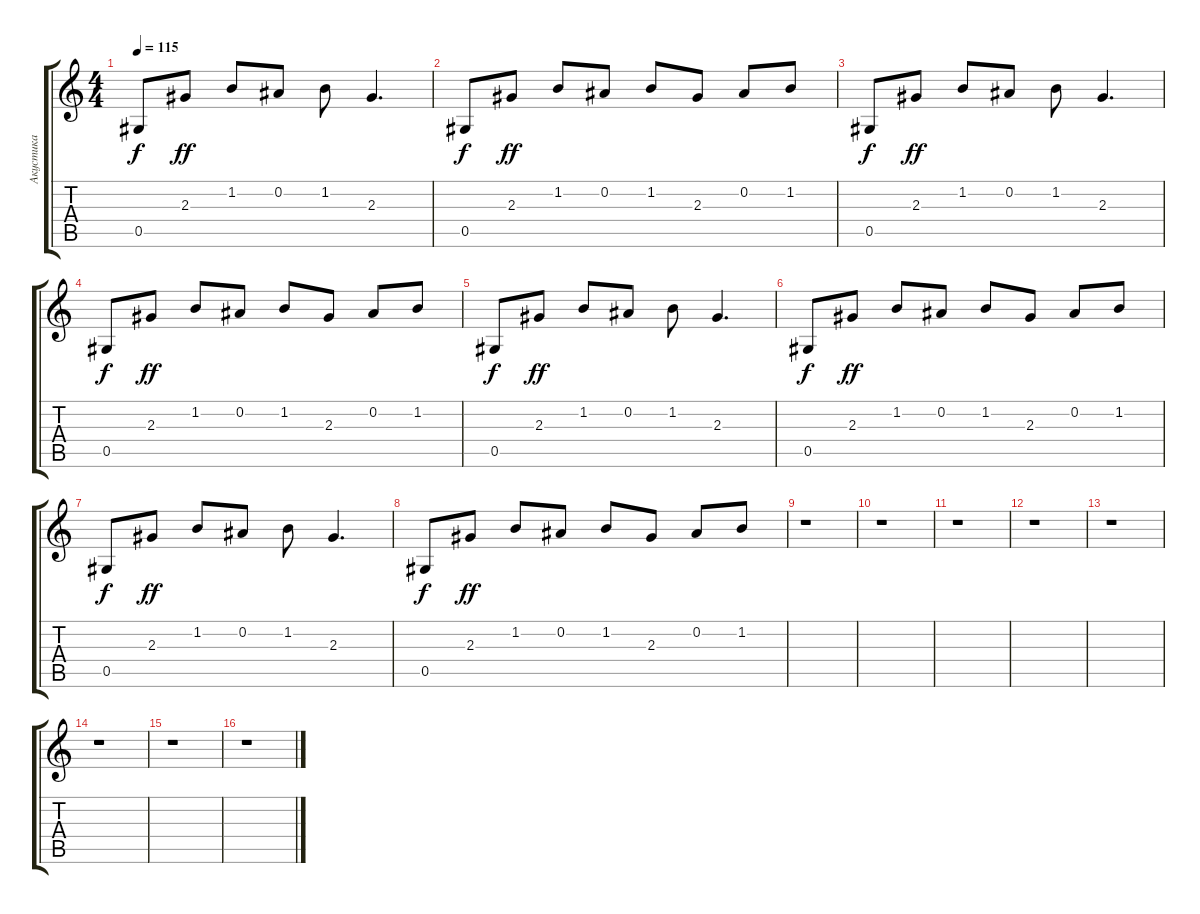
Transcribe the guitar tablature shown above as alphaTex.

\track ("Акустика" "Акустика") {instrument acousticguitarsteel}
\staff {score tabs}
\tuning (Eb4 Bb3 Gb3 Db3 Ab2 Eb2) {hide}
\ts (4 4)
\tempo 115
\clef g2
\ks c
0.5.8{dy f instrument acousticguitarsteel} 2.3.8{dy ff} 1.2.8 0.2.8 1.2.8 2.3.4{d} |
0.5.8{dy f} 2.3.8{dy ff} 1.2.8 0.2.8 1.2.8 2.3.8 0.2.8 1.2.8 |
0.5.8{dy f} 2.3.8{dy ff} 1.2.8 0.2.8 1.2.8 2.3.4{d} |
0.5.8{dy f} 2.3.8{dy ff} 1.2.8 0.2.8 1.2.8 2.3.8 0.2.8 1.2.8 |
0.5.8{dy f} 2.3.8{dy ff} 1.2.8 0.2.8 1.2.8 2.3.4{d} |
0.5.8{dy f} 2.3.8{dy ff} 1.2.8 0.2.8 1.2.8 2.3.8 0.2.8 1.2.8 |
0.5.8{dy f} 2.3.8{dy ff} 1.2.8 0.2.8 1.2.8 2.3.4{d} |
0.5.8{dy f} 2.3.8{dy ff} 1.2.8 0.2.8 1.2.8 2.3.8 0.2.8 1.2.8 |
r.1 |
r.1 |
r.1 |
r.1 |
r.1 |
r.1 |
r.1 |
r.1
